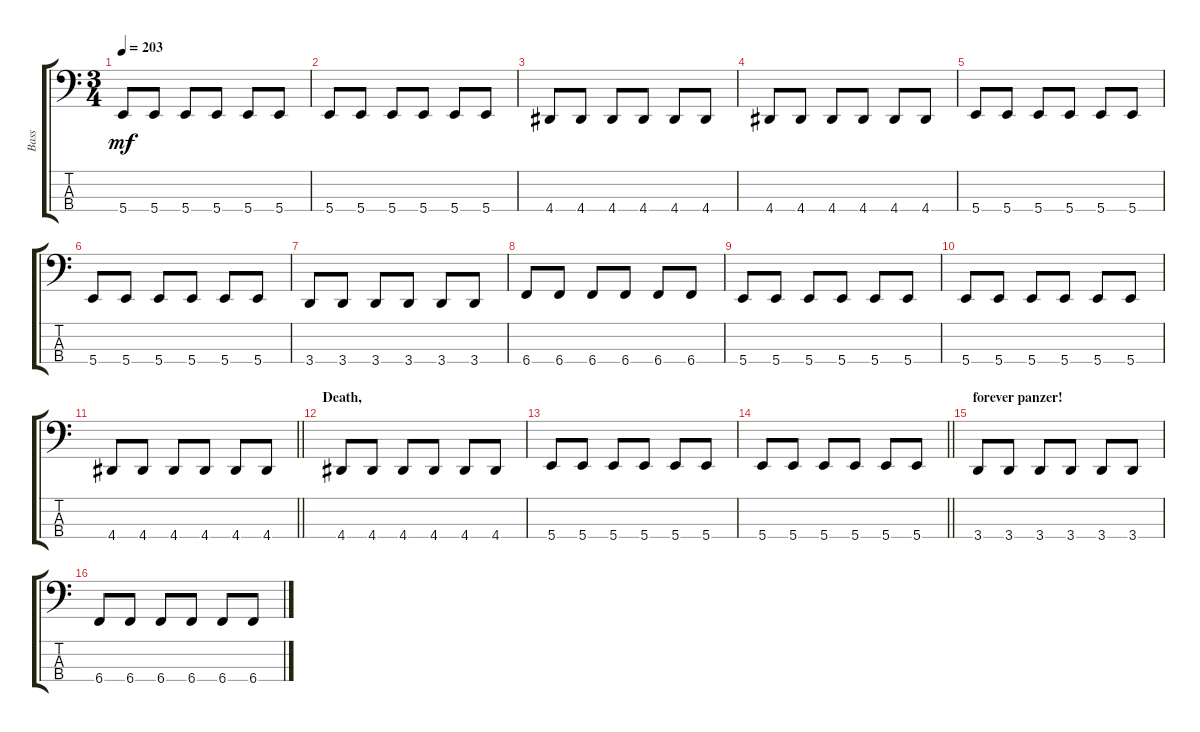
\track ("Bass" "Bass") {instrument electricbasspick}
\staff {score tabs}
\tuning (D2 A1 E1 B0) {hide}
\ts (3 4)
\tempo 203
\clef f4
\ks c
5.4.8{dy mf} 5.4.8 5.4.8 5.4.8 5.4.8 5.4.8 |
5.4.8 5.4.8 5.4.8 5.4.8 5.4.8 5.4.8 |
4.4.8 4.4.8 4.4.8 4.4.8 4.4.8 4.4.8 |
4.4.8 4.4.8 4.4.8 4.4.8 4.4.8 4.4.8 |
5.4.8 5.4.8 5.4.8 5.4.8 5.4.8 5.4.8 |
5.4.8 5.4.8 5.4.8 5.4.8 5.4.8 5.4.8 |
3.4.8 3.4.8 3.4.8 3.4.8 3.4.8 3.4.8 |
6.4.8 6.4.8 6.4.8 6.4.8 6.4.8 6.4.8 |
5.4.8 5.4.8 5.4.8 5.4.8 5.4.8 5.4.8 |
5.4.8 5.4.8 5.4.8 5.4.8 5.4.8 5.4.8 |
\barLineRight lightlight
4.4.8 4.4.8 4.4.8 4.4.8 4.4.8 4.4.8 |
\section ("" "Death,")
4.4.8 4.4.8 4.4.8 4.4.8 4.4.8 4.4.8 |
5.4.8 5.4.8 5.4.8 5.4.8 5.4.8 5.4.8 |
\barLineRight lightlight
5.4.8 5.4.8 5.4.8 5.4.8 5.4.8 5.4.8 |
\section ("" "forever panzer!")
3.4.8 3.4.8 3.4.8 3.4.8 3.4.8 3.4.8 |
6.4.8 6.4.8 6.4.8 6.4.8 6.4.8 6.4.8
